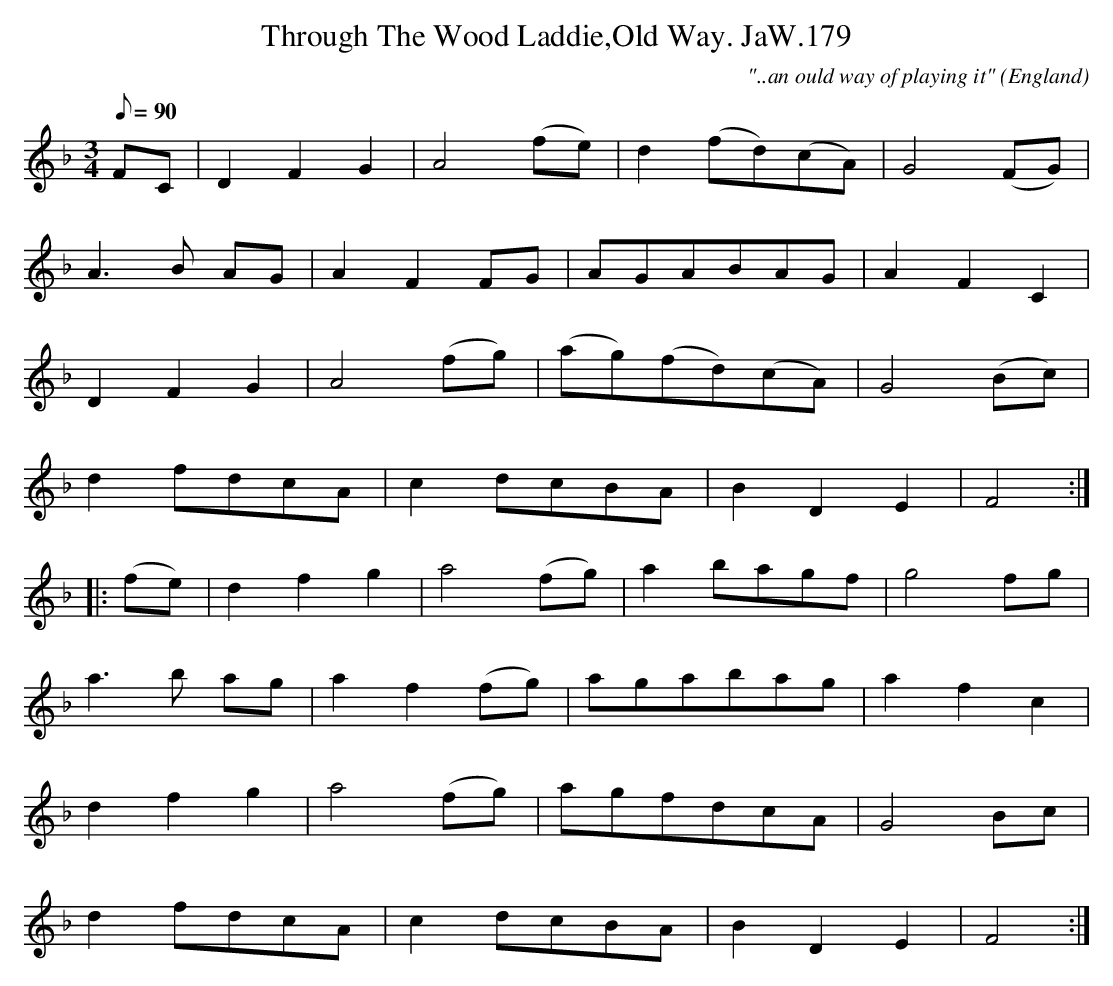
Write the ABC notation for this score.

X:1
T:Through The Wood Laddie,Old Way. JaW.179
M:3/4
Q:90
C:"..an ould way of playing it"
O:England
K:F
FC|D2F2G2|A4(fe)|d2(fd)(cA)|G4(FG)|!
A3B AG|A2F2FG|AGABAG|A2F2C2|!
D2F2G2|A4(fg)|(ag)(fd)(cA)|G4(Bc)|!
d2fdcA|c2dcBA|B2D2E2|F4:|!
|:(fe)|d2f2g2|a4(fg)|a2bagf|g4fg|!
a3b ag|a2f2(fg)|agabag|a2f2c2|!
d2f2g2|a4(fg)|agfdcA|G4Bc|!
d2fdcA|c2dcBA|B2D2E2|F4:|]
